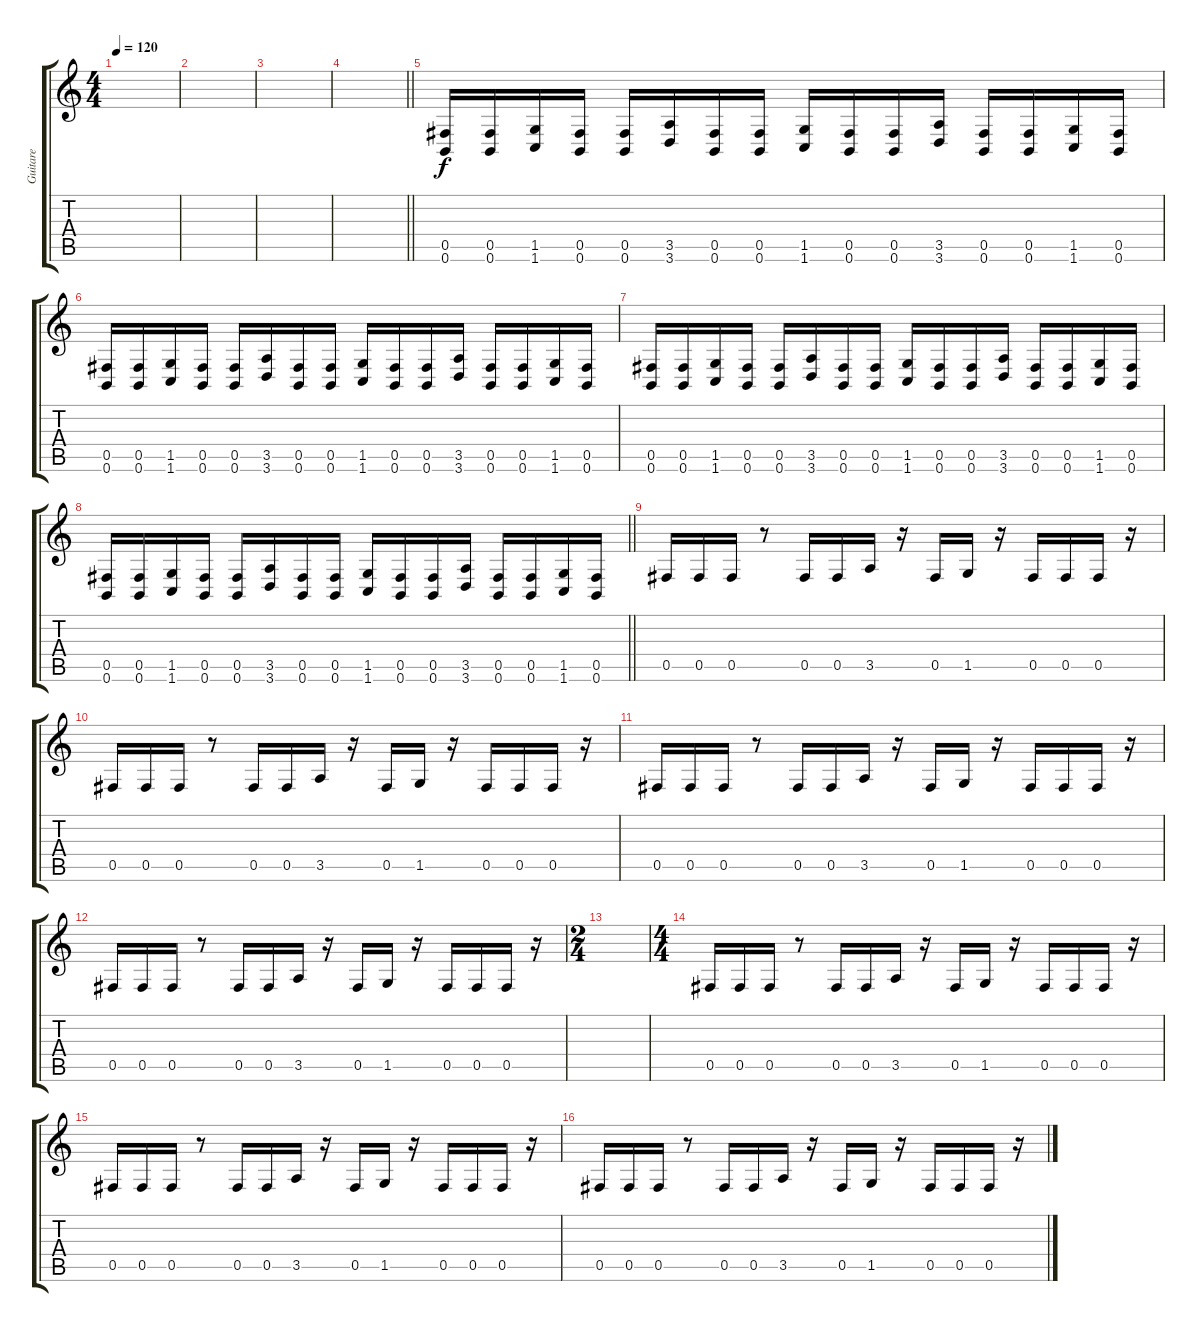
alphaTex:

\track ("Guitare" "Guitare") {instrument distortionguitar}
\staff {score tabs}
\tuning (B3 Gb3 D3 B2 Gb2 B1) {hide}
\ts (4 4)
\tempo 120
\clef g2
\ks c
|
|
|
\barLineRight lightlight
|
(0.5 0.6).16 (0.5 0.6).16 (1.5 1.6).16 (0.5 0.6).16 (0.5 0.6).16 (3.5 3.6).16 (0.5 0.6).16 (0.5 0.6).16 (1.5 1.6).16 (0.5 0.6).16 (0.5 0.6).16 (3.5 3.6).16 (0.5 0.6).16 (0.5 0.6).16 (1.5 1.6).16 (0.5 0.6).16 |
(0.5 0.6).16 (0.5 0.6).16 (1.5 1.6).16 (0.5 0.6).16 (0.5 0.6).16 (3.5 3.6).16 (0.5 0.6).16 (0.5 0.6).16 (1.5 1.6).16 (0.5 0.6).16 (0.5 0.6).16 (3.5 3.6).16 (0.5 0.6).16 (0.5 0.6).16 (1.5 1.6).16 (0.5 0.6).16 |
(0.5 0.6).16 (0.5 0.6).16 (1.5 1.6).16 (0.5 0.6).16 (0.5 0.6).16 (3.5 3.6).16 (0.5 0.6).16 (0.5 0.6).16 (1.5 1.6).16 (0.5 0.6).16 (0.5 0.6).16 (3.5 3.6).16 (0.5 0.6).16 (0.5 0.6).16 (1.5 1.6).16 (0.5 0.6).16 |
\barLineRight lightlight
(0.5 0.6).16 (0.5 0.6).16 (1.5 1.6).16 (0.5 0.6).16 (0.5 0.6).16 (3.5 3.6).16 (0.5 0.6).16 (0.5 0.6).16 (1.5 1.6).16 (0.5 0.6).16 (0.5 0.6).16 (3.5 3.6).16 (0.5 0.6).16 (0.5 0.6).16 (1.5 1.6).16 (0.5 0.6).16 |
0.5.16 0.5.16 0.5.16 r.8 0.5.16 0.5.16 3.5.16 r.16 0.5.16 1.5.16 r.16 0.5.16 0.5.16 0.5.16 r.16 |
0.5.16 0.5.16 0.5.16 r.8 0.5.16 0.5.16 3.5.16 r.16 0.5.16 1.5.16 r.16 0.5.16 0.5.16 0.5.16 r.16 |
0.5.16 0.5.16 0.5.16 r.8 0.5.16 0.5.16 3.5.16 r.16 0.5.16 1.5.16 r.16 0.5.16 0.5.16 0.5.16 r.16 |
0.5.16 0.5.16 0.5.16 r.8 0.5.16 0.5.16 3.5.16 r.16 0.5.16 1.5.16 r.16 0.5.16 0.5.16 0.5.16 r.16 |
\ts (2 4)
|
\ts (4 4)
0.5.16 0.5.16 0.5.16 r.8 0.5.16 0.5.16 3.5.16 r.16 0.5.16 1.5.16 r.16 0.5.16 0.5.16 0.5.16 r.16 |
0.5.16 0.5.16 0.5.16 r.8 0.5.16 0.5.16 3.5.16 r.16 0.5.16 1.5.16 r.16 0.5.16 0.5.16 0.5.16 r.16 |
0.5.16 0.5.16 0.5.16 r.8 0.5.16 0.5.16 3.5.16 r.16 0.5.16 1.5.16 r.16 0.5.16 0.5.16 0.5.16 r.16
